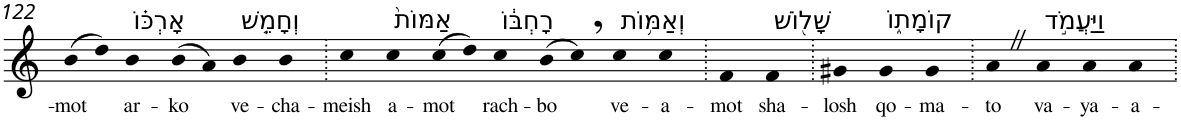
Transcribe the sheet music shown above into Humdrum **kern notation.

**kern	**text
*part1	*part1
*staff1	*staff1
*I"Piano	*
*I'Pno	*
!!LO:PB:g=z
*clefG2	*
*k[]	*
=122	=122
!	!LO:LY:b
(>8b	-mot
8dd)	.
!LO:TX:a:t=אָרְכּ֗וֹ	!
!	!LO:LY:b
4b	ar-
!	!LO:LY:b
(>8b	-ko
8a)	.
!LO:TX:a:t=וְחָמֵ֤שׁ	!
!	!LO:LY:b
4b	ve-
!	!LO:LY:b
4b	-cha-
=123.	=123.
!	!LO:LY:b
4cc	-meish
!LO:TX:a:t=אַמּוֹת֙	!
!	!LO:LY:b
4cc	a-
!	!LO:LY:b
(>8cc	-mot
8dd)	.
!LO:TX:a:t=רָחְבּ֔וֹ	!
!	!LO:LY:b
4cc	rach-
!	!LO:LY:b
(>8b	-bo
8cc,)	.
!LO:TX:a:t=וְאַמּ֥וֹת	!
!	!LO:LY:b
4cc	ve-
!	!LO:LY:b
4cc	-a-
=124.	=124.
!	!LO:LY:b
4f	-mot
!LO:TX:a:t=שָׁל֖וֹשׁ	!
!	!LO:LY:b
4f	sha-
=125.	=125.
!	!LO:LY:b
4g#X	-losh
!LO:TX:a:t=קוֹמָת֑וֹ	!
!	!LO:LY:b
4g#	qo-
!	!LO:LY:b
4g#	-ma-
=126.	=126.
!	!LO:LY:b
4aZ	-to
!LO:TX:a:t=וַיַּעֲמֹ֣ד	!
!	!LO:LY:b
4a	va-
!	!LO:LY:b
4a	-ya-
!	!LO:LY:b
4a	-a-
=.	=.
*-	*-
